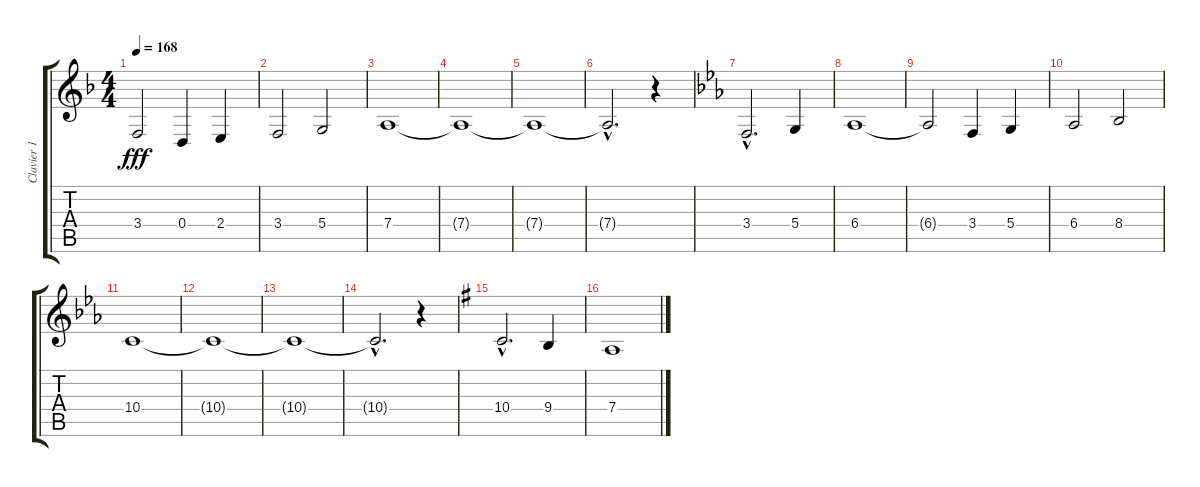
\track ("Clavier 1" "Clavier 1") {instrument fx6goblins}
\staff {score tabs}
\tuning (E4 B3 G3 D3 A2 E2) {hide}
\ts (4 4)
\tempo 168
\clef g2
\ks f
3.4{t}.2{dy fff} 0.4.4 2.4.4 |
3.4.2 5.4.2 |
7.4.1 |
7.4{t}.1 |
7.4{t}.1 |
7.4{hac t}.2{d} r.4 |
\ks eb
3.4{hac}.2{d} 5.4.4 |
6.4.1 |
6.4{t}.2 3.4.4 5.4.4 |
6.4.2 8.4.2 |
10.4.1 |
10.4{t}.1 |
10.4{t}.1 |
10.4{hac t}.2{d} r.4 |
\ks g
10.4{hac}.2{d} 9.4.4 |
7.4.1
